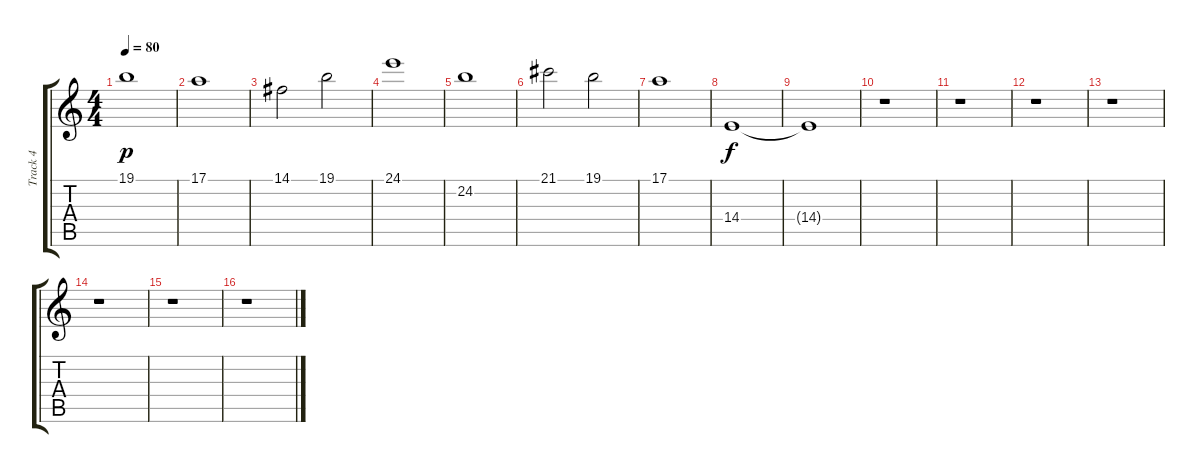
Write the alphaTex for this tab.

\track ("Track 4" "Track 4") {instrument stringensemble1}
\staff {score tabs}
\tuning (E4 B3 G3 D3 A2 E2) {hide}
\ts (4 4)
\tempo 80
\clef g2
\ks c
19.1.1{dy p} |
17.1.1 |
14.1.2 19.1.2 |
24.1.1 |
24.2.1 |
21.1.2 19.1.2 |
17.1.1 |
14.4.1{dy f} |
14.4{t}.1 |
r.1 |
r.1 |
r.1 |
r.1 |
r.1 |
r.1 |
r.1
